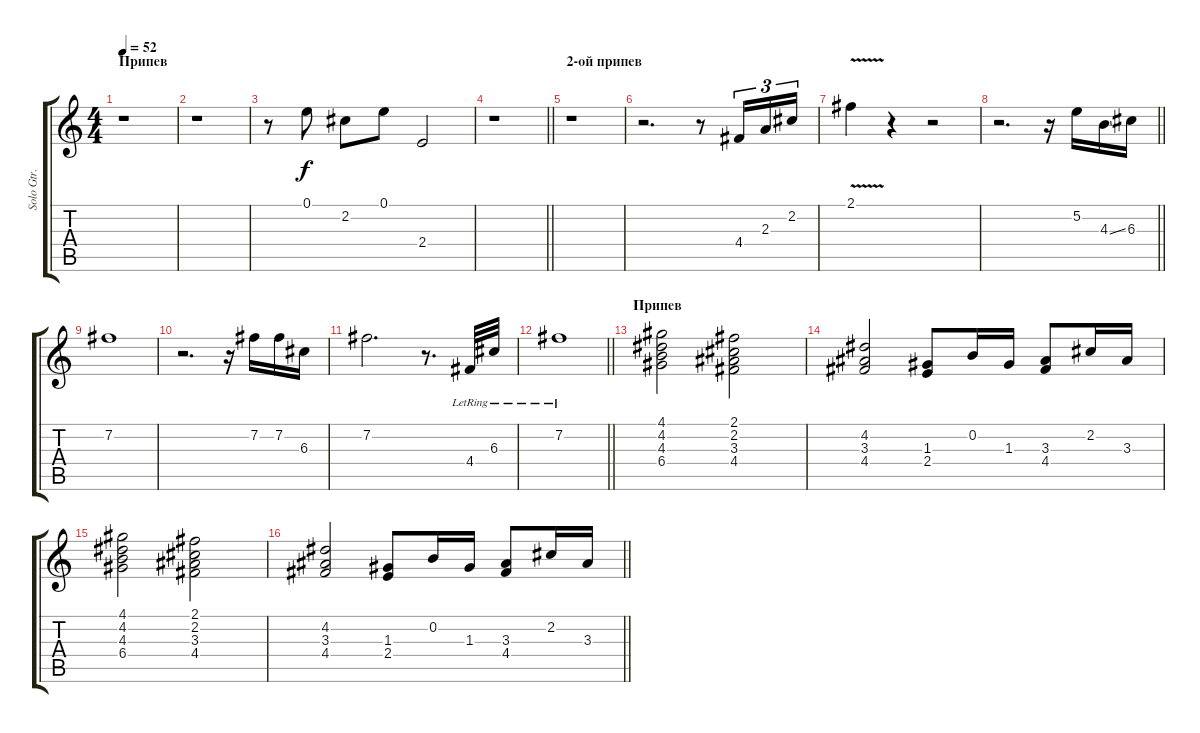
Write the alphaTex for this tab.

\track ("Solo Gtr." "Solo Gtr.") {instrument distortionguitar}
\staff {score tabs}
\tuning (E4 B3 G3 D3 A2 E2) {hide}
\ts (4 4)
\section ("" "Припев")
\tempo 52
\clef g2
\ks c
r.1{dy f} |
r.1 |
r.8 0.1.8 2.2.8 0.1.8 2.4.2 |
\barLineRight lightlight
r.1 |
\section ("" "2-ой припев")
r.1 |
r.2{d instrument distortionguitar} r.8 4.4.16{tu (3 2)} 2.3.16{tu (3 2)} 2.2.16{tu (3 2)} |
2.1{v}.4 r.4 r.2 |
\barLineRight lightlight
r.2{d instrument electricguitarclean} r.16 5.2.16 4.3{ss}.16 6.3.16 |
7.2.1 |
r.2{d} r.16 7.2.16 7.2.16 6.3.16 |
7.2.2{d} r.8{d} 4.4{lr}.32 6.3{lr}.32 |
\barLineRight lightlight
7.2{lr}.1 |
\section ("" "Припев")
(4.1 4.2 4.3 6.4).2{instrument distortionguitar} (2.1 2.2 3.3 4.4).2 |
(4.2 3.3 4.4).2 (1.3 2.4).8 0.2.16 1.3.16 (3.3 4.4).8 2.2.16 3.3.16 |
(4.1 4.2 4.3 6.4).2 (2.1 2.2 3.3 4.4).2 |
\barLineRight lightlight
(4.2 3.3 4.4).2 (1.3 2.4).8 0.2.16 1.3.16 (3.3 4.4).8 2.2.16 3.3.16
